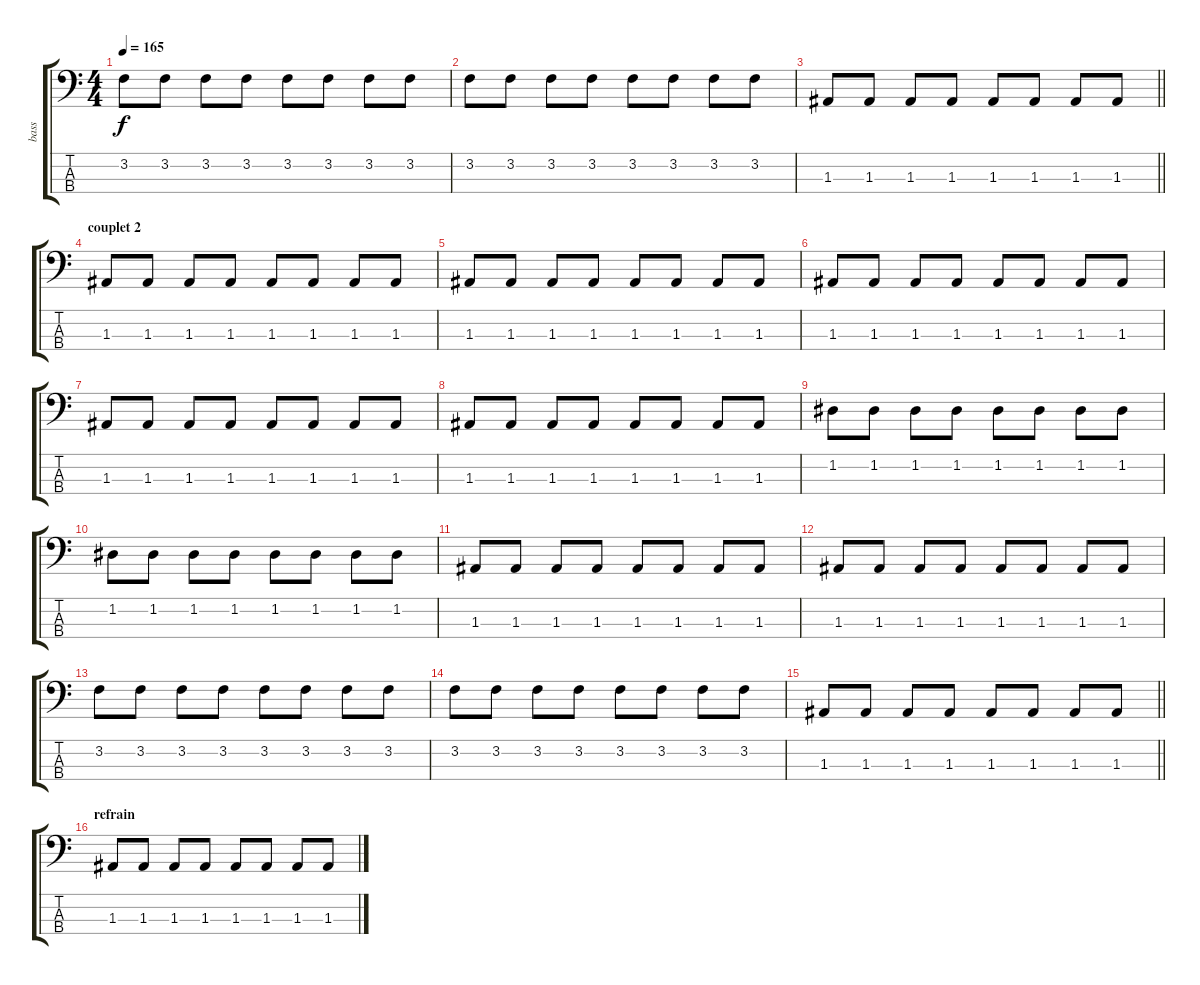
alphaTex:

\track ("bass" "bass") {instrument electricbasspick}
\staff {score tabs}
\tuning (G2 D2 A1 E1) {hide}
\ts (4 4)
\tempo 165
\clef f4
\ks c
3.2.8{dy f} 3.2.8 3.2.8 3.2.8 3.2.8 3.2.8 3.2.8 3.2.8 |
3.2.8 3.2.8 3.2.8 3.2.8 3.2.8 3.2.8 3.2.8 3.2.8 |
\barLineRight lightlight
1.3.8 1.3.8 1.3.8 1.3.8 1.3.8 1.3.8 1.3.8 1.3.8 |
\section ("" "couplet 2")
1.3.8 1.3.8 1.3.8 1.3.8 1.3.8 1.3.8 1.3.8 1.3.8 |
1.3.8 1.3.8 1.3.8 1.3.8 1.3.8 1.3.8 1.3.8 1.3.8 |
1.3.8 1.3.8 1.3.8 1.3.8 1.3.8 1.3.8 1.3.8 1.3.8 |
1.3.8 1.3.8 1.3.8 1.3.8 1.3.8 1.3.8 1.3.8 1.3.8 |
1.3.8 1.3.8 1.3.8 1.3.8 1.3.8 1.3.8 1.3.8 1.3.8 |
1.2.8 1.2.8 1.2.8 1.2.8 1.2.8 1.2.8 1.2.8 1.2.8 |
1.2.8 1.2.8 1.2.8 1.2.8 1.2.8 1.2.8 1.2.8 1.2.8 |
1.3.8 1.3.8 1.3.8 1.3.8 1.3.8 1.3.8 1.3.8 1.3.8 |
1.3.8 1.3.8 1.3.8 1.3.8 1.3.8 1.3.8 1.3.8 1.3.8 |
3.2.8 3.2.8 3.2.8 3.2.8 3.2.8 3.2.8 3.2.8 3.2.8 |
3.2.8 3.2.8 3.2.8 3.2.8 3.2.8 3.2.8 3.2.8 3.2.8 |
\barLineRight lightlight
1.3.8 1.3.8 1.3.8 1.3.8 1.3.8 1.3.8 1.3.8 1.3.8 |
\section ("" "refrain")
1.3.8 1.3.8 1.3.8 1.3.8 1.3.8 1.3.8 1.3.8 1.3.8
